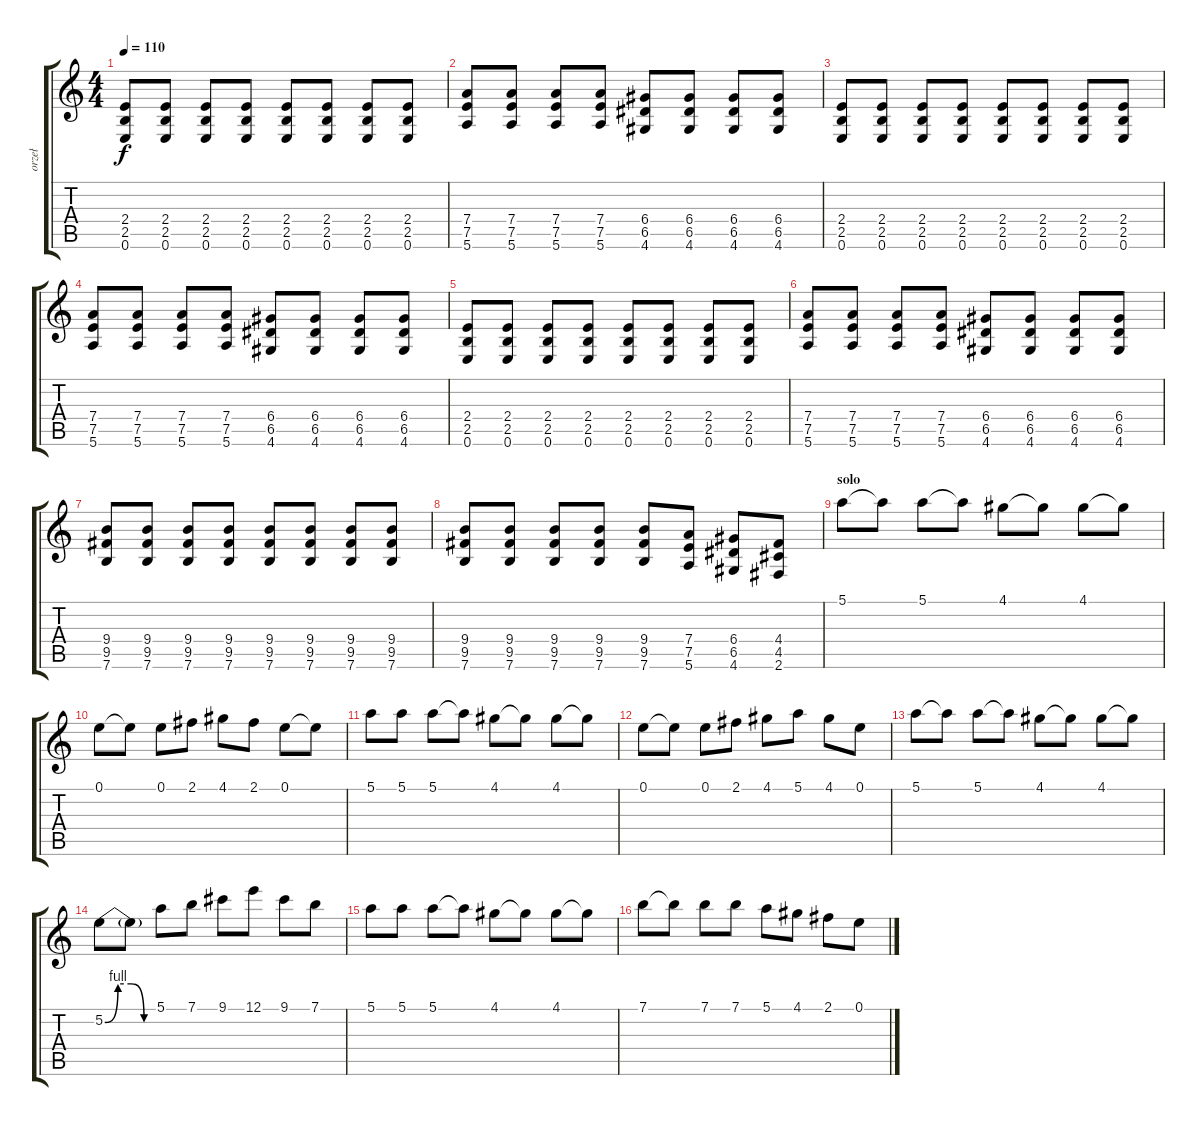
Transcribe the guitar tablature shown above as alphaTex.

\track ("orzeł" "orzeł") {instrument overdrivenguitar}
\staff {score tabs}
\tuning (E4 B3 G3 D3 A2 E2) {hide}
\ts (4 4)
\tempo 110
\clef g2
\ks c
(2.4 2.5 0.6).8{dy f} (2.4 2.5 0.6).8 (2.4 2.5 0.6).8 (2.4 2.5 0.6).8 (2.4 2.5 0.6).8 (2.4 2.5 0.6).8 (2.4 2.5 0.6).8 (2.4 2.5 0.6).8 |
(7.4 7.5 5.6).8 (7.4 7.5 5.6).8 (7.4 7.5 5.6).8 (7.4 7.5 5.6).8 (6.4 6.5 4.6).8 (6.4 6.5 4.6).8 (6.4 6.5 4.6).8 (6.4 6.5 4.6).8 |
(2.4 2.5 0.6).8 (2.4 2.5 0.6).8 (2.4 2.5 0.6).8 (2.4 2.5 0.6).8 (2.4 2.5 0.6).8 (2.4 2.5 0.6).8 (2.4 2.5 0.6).8 (2.4 2.5 0.6).8 |
(7.4 7.5 5.6).8 (7.4 7.5 5.6).8 (7.4 7.5 5.6).8 (7.4 7.5 5.6).8 (6.4 6.5 4.6).8 (6.4 6.5 4.6).8 (6.4 6.5 4.6).8 (6.4 6.5 4.6).8 |
(2.4 2.5 0.6).8 (2.4 2.5 0.6).8 (2.4 2.5 0.6).8 (2.4 2.5 0.6).8 (2.4 2.5 0.6).8 (2.4 2.5 0.6).8 (2.4 2.5 0.6).8 (2.4 2.5 0.6).8 |
(7.4 7.5 5.6).8 (7.4 7.5 5.6).8 (7.4 7.5 5.6).8 (7.4 7.5 5.6).8 (6.4 6.5 4.6).8 (6.4 6.5 4.6).8 (6.4 6.5 4.6).8 (6.4 6.5 4.6).8 |
(9.4 9.5 7.6).8 (9.4 9.5 7.6).8 (9.4 9.5 7.6).8 (9.4 9.5 7.6).8 (9.4 9.5 7.6).8 (9.4 9.5 7.6).8 (9.4 9.5 7.6).8 (9.4 9.5 7.6).8 |
(9.4 9.5 7.6).8 (9.4 9.5 7.6).8 (9.4 9.5 7.6).8 (9.4 9.5 7.6).8 (9.4 9.5 7.6).8 (7.4 7.5 5.6).8 (6.4 6.5 4.6).8 (4.4 4.5 2.6).8 |
\section ("" "solo")
5.1.8 5.1{t}.8 5.1.8 5.1{t}.8 4.1.8 4.1{t}.8 4.1.8 4.1{t}.8 |
0.1.8 0.1{t}.8 0.1.8 2.1.8 4.1.8 2.1.8 0.1.8 0.1{t}.8 |
5.1.8 5.1.8 5.1.8 5.1{t}.8 4.1.8 4.1{t}.8 4.1.8 4.1{t}.8 |
0.1.8 0.1{t}.8 0.1.8 2.1.8 4.1.8 5.1.8 4.1.8 0.1.8 |
5.1.8 5.1{t}.8 5.1.8 5.1{t}.8 4.1.8 4.1{t}.8 4.1.8 4.1{t}.8 |
5.2{be (custom 0 0 15 4 30 4 45 0 60 0)}.8 5.2{t}.8 5.1.8 7.1.8 9.1.8 12.1.8 9.1.8 7.1.8 |
5.1.8 5.1.8 5.1.8 5.1{t}.8 4.1.8 4.1{t}.8 4.1.8 4.1{t}.8 |
7.1.8 7.1{t}.8 7.1.8 7.1.8 5.1.8 4.1.8 2.1.8 0.1.8
